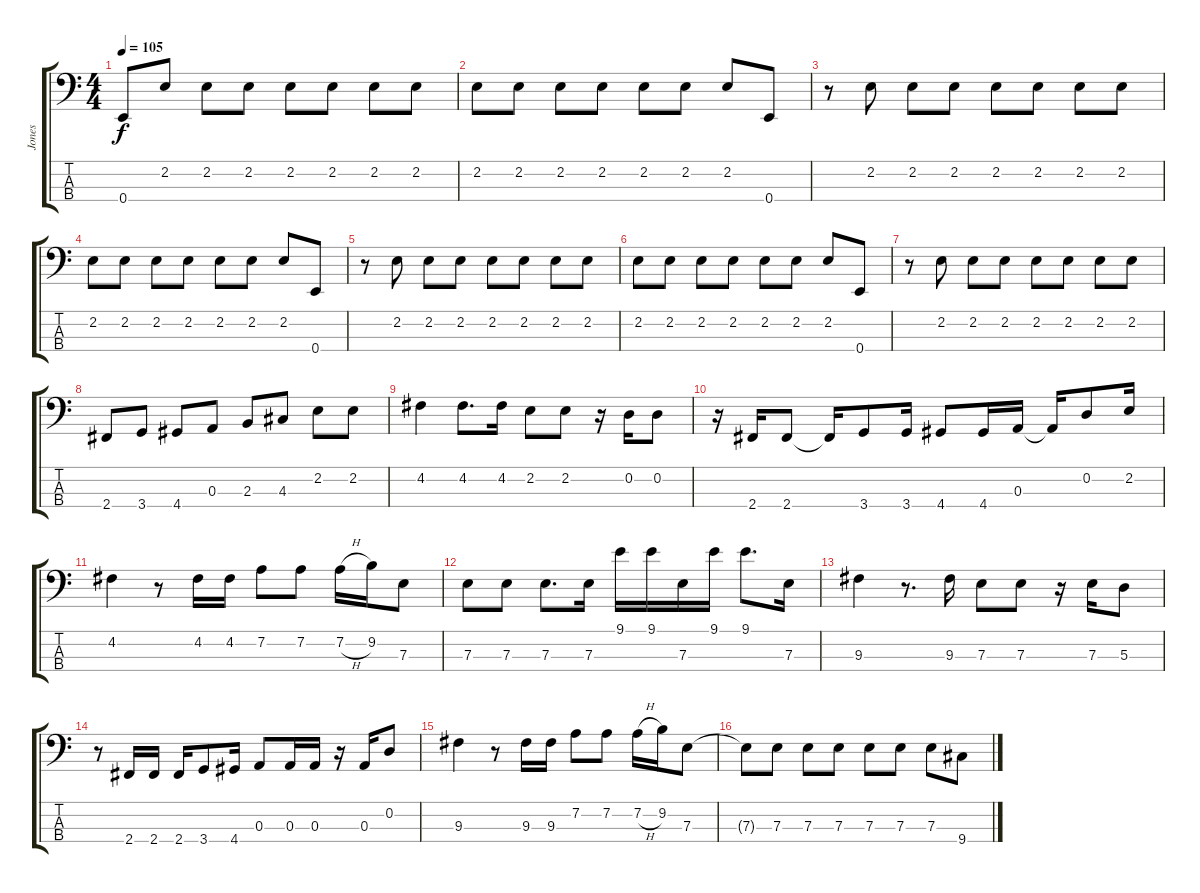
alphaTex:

\track ("Jones" "Jones") {instrument electricbassfinger}
\staff {score tabs}
\tuning (G2 D2 A1 E1) {hide}
\ts (4 4)
\tempo 105
\clef f4
\ks c
0.4.8{dy f} 2.2.8 2.2.8 2.2.8 2.2.8 2.2.8 2.2.8 2.2.8 |
2.2.8 2.2.8 2.2.8 2.2.8 2.2.8 2.2.8 2.2.8 0.4.8 |
r.8 2.2.8 2.2.8 2.2.8 2.2.8 2.2.8 2.2.8 2.2.8 |
2.2.8 2.2.8 2.2.8 2.2.8 2.2.8 2.2.8 2.2.8 0.4.8 |
r.8 2.2.8 2.2.8 2.2.8 2.2.8 2.2.8 2.2.8 2.2.8 |
2.2.8 2.2.8 2.2.8 2.2.8 2.2.8 2.2.8 2.2.8 0.4.8 |
r.8 2.2.8 2.2.8 2.2.8 2.2.8 2.2.8 2.2.8 2.2.8 |
2.4.8 3.4.8 4.4.8 0.3.8 2.3.8 4.3.8 2.2.8 2.2.8 |
4.2.4 4.2.8{d} 4.2.16 2.2.8 2.2.8 r.16 0.2.16 0.2.8 |
r.16 2.4.16 2.4.8 2.4{t}.16 3.4.8 3.4.16 4.4.8 4.4.16 0.3.16 0.3{t}.16 0.2.8 2.2.16 |
4.2.4 r.8 4.2.16 4.2.16 7.2.8 7.2.8 7.2{h}.16 9.2.16 7.3.8 |
7.3.8 7.3.8 7.3.8{d} 7.3.16 9.1.16 9.1.16 7.3.16 9.1.16 9.1.8{d} 7.3.16 |
9.3.4 r.8{d} 9.3.16 7.3.8 7.3.8 r.16 7.3.16 5.3.8 |
r.8 2.4.16 2.4.16 2.4.16 3.4.8 4.4.16 0.3.8 0.3.16 0.3.16 r.16 0.3.16 0.2.8 |
9.3.4 r.8 9.3.16 9.3.16 7.2.8 7.2.8 7.2{h}.16 9.2.16 7.3.8 |
7.3{t}.8 7.3.8 7.3.8 7.3.8 7.3.8 7.3.8 7.3.8 9.4.8
